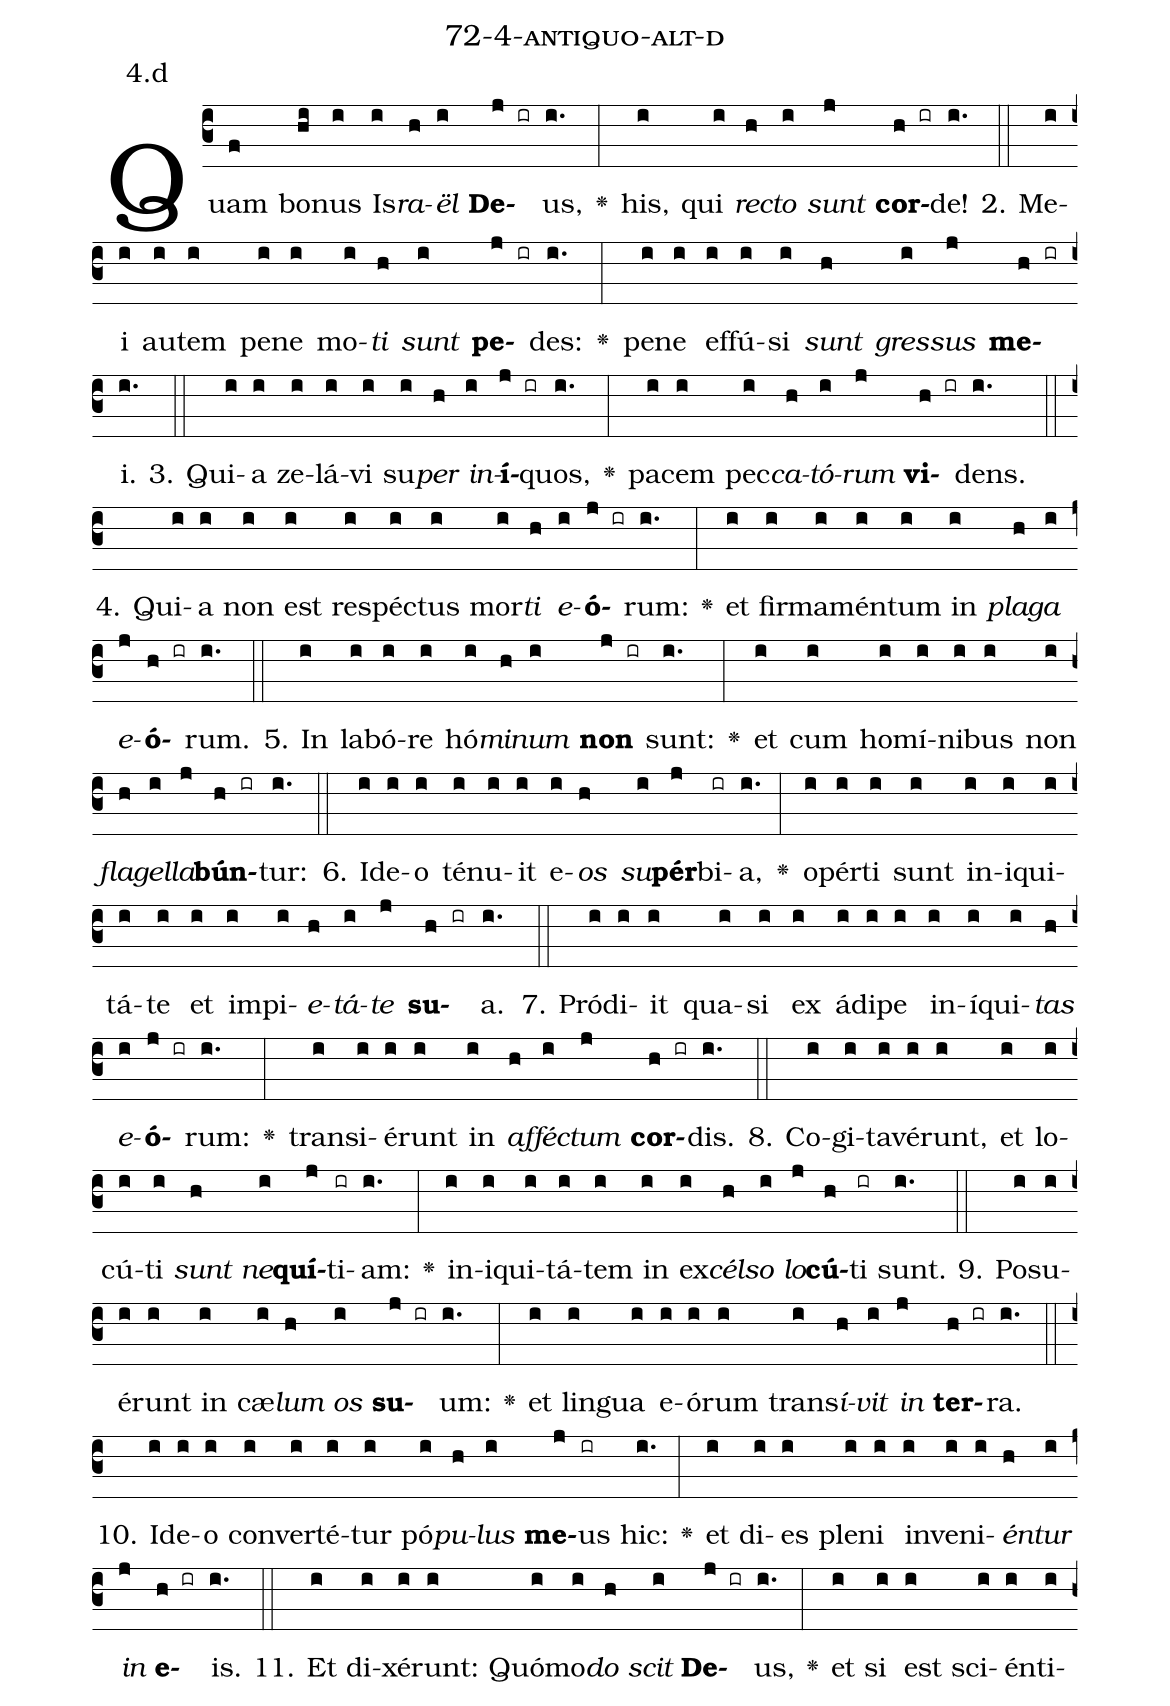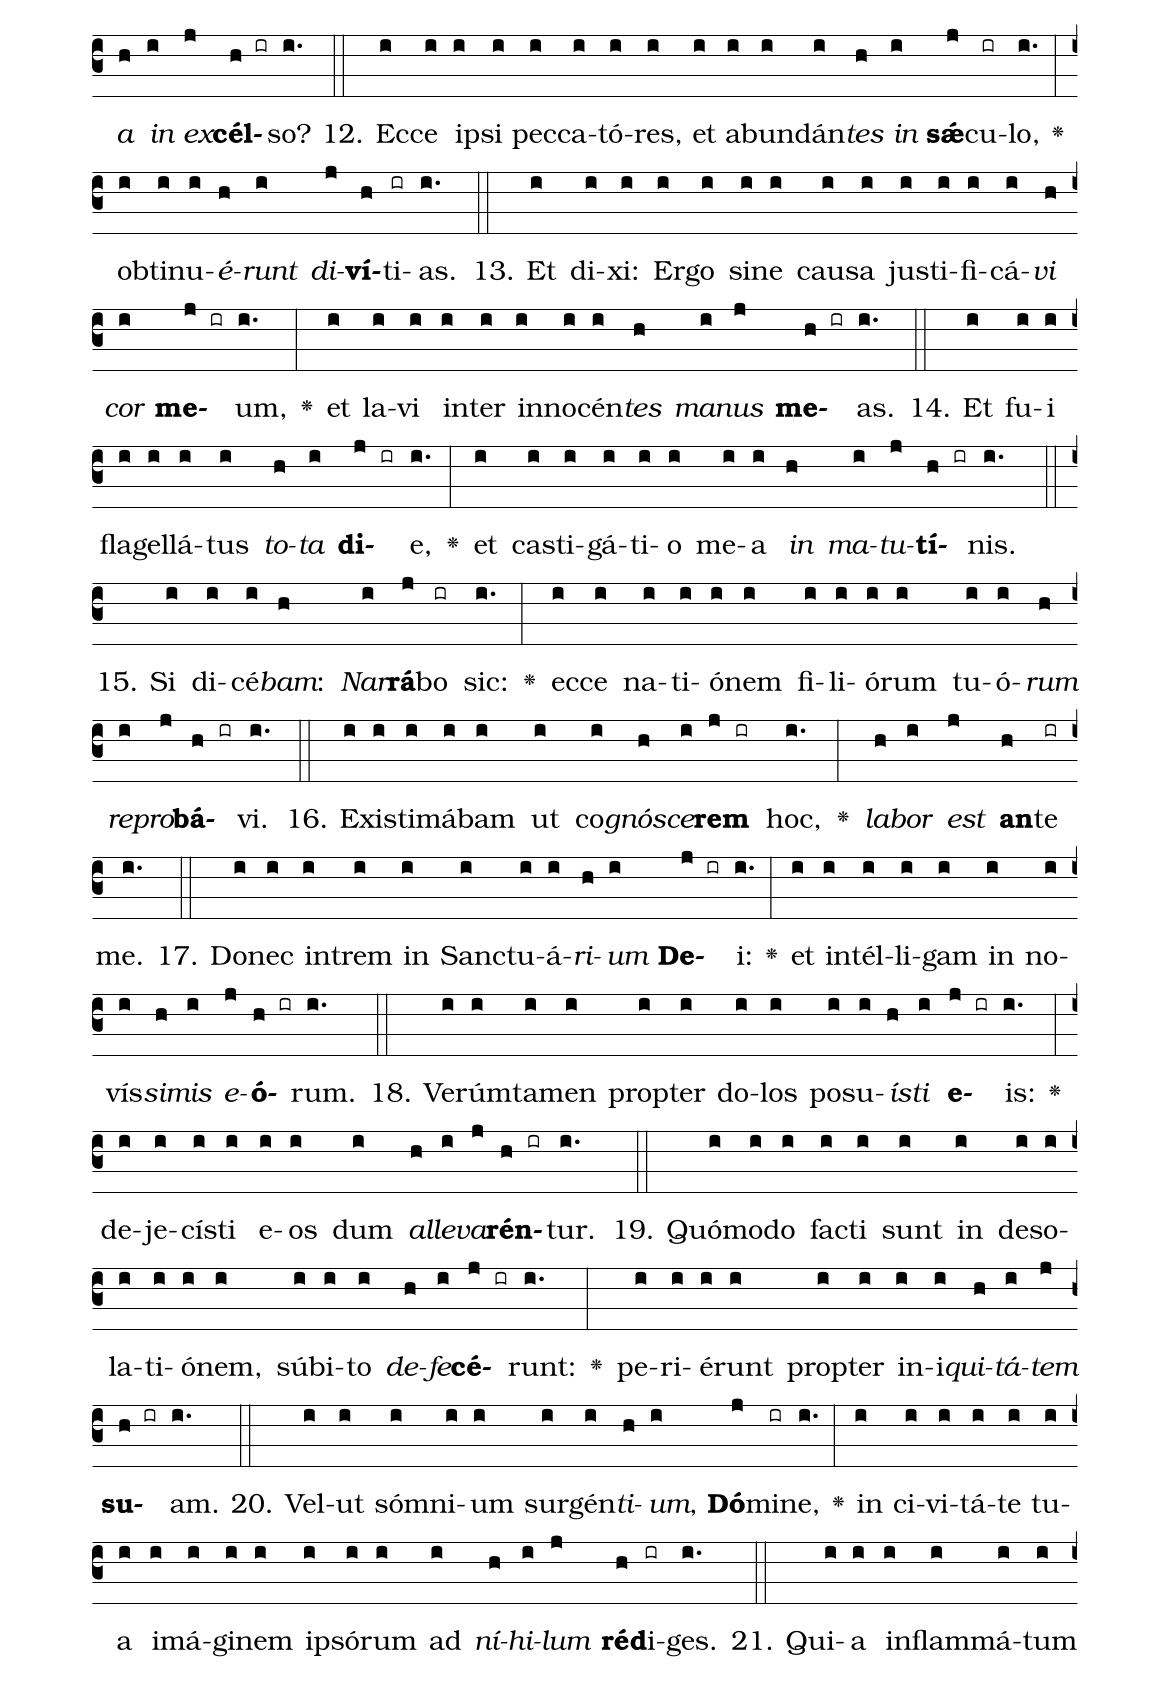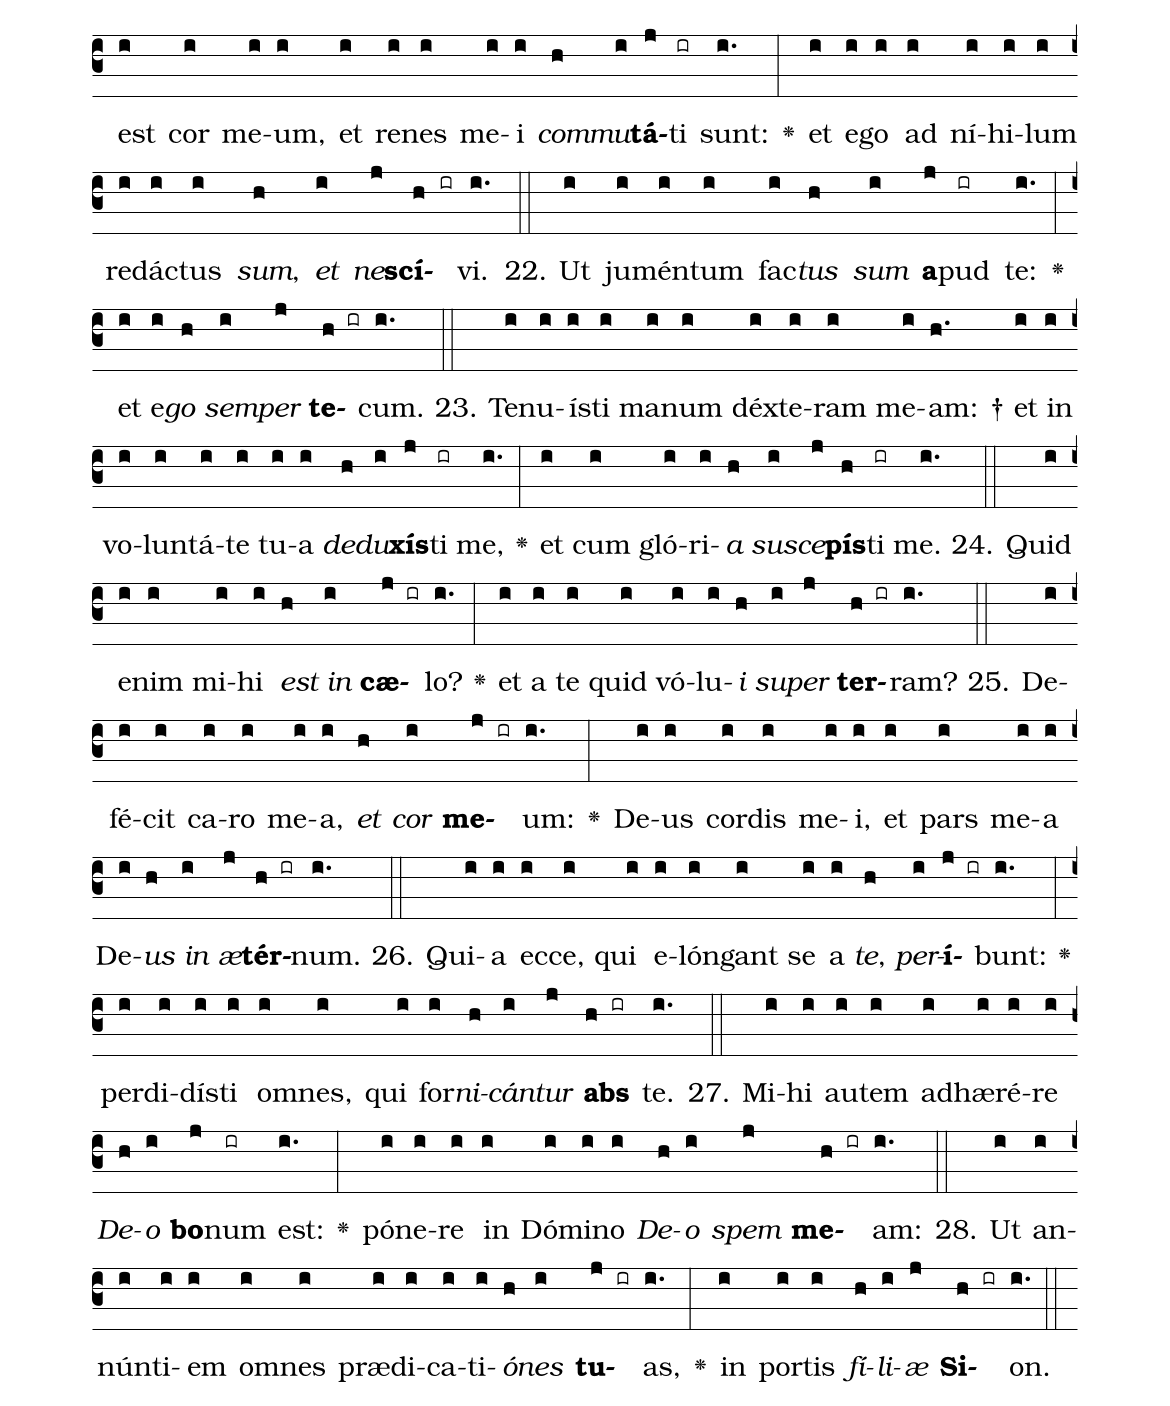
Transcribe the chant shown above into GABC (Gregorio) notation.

name: 72-4-antiquo-alt-d;
annotation: 4.d;
%%
(c3)Quam(f) bo(hi)nus(i) Is(i)<i>ra</i>(h)<i>ël</i>(i) <b>De</b>(j ir)us,(i.) <v>\greheightstar</v>(:) his,(i) qui(i) <i>rec</i>(h)<i>to</i>(i) <i>sunt</i>(j) <b>cor</b>(h ir)de!(i.) (::)
2. Me(i)i(i) au(i)tem(i) pe(i)ne(i) mo(i)<i>ti</i>(h) <i>sunt</i>(i) <b>pe</b>(j ir)des:(i.) <v>\greheightstar</v>(:) pe(i)ne(i) ef(i)fú(i)si(i) <i>sunt</i>(h) <i>gres</i>(i)<i>sus</i>(j) <b>me</b>(h ir)i.(i.) (::)
3. Qui(i)a(i) ze(i)lá(i)vi(i) su(i)<i>per</i>(h) <i>in</i>(i)<b>í</b>(j ir)quos,(i.) <v>\greheightstar</v>(:) pa(i)cem(i) pec(i)<i>ca</i>(h)<i>tó</i>(i)<i>rum</i>(j) <b>vi</b>(h ir)dens.(i.) (::)
4. Qui(i)a(i) non(i) est(i) re(i)spéc(i)tus(i) mor(i)<i>ti</i>(h) <i>e</i>(i)<b>ó</b>(j ir)rum:(i.) <v>\greheightstar</v>(:) et(i) fir(i)ma(i)mén(i)tum(i) in(i) <i>pla</i>(h)<i>ga</i>(i) <i>e</i>(j)<b>ó</b>(h ir)rum.(i.) (::)
5. In(i) la(i)bó(i)re(i) hó(i)<i>mi</i>(h)<i>num</i>(i) <b>non</b>(j ir) sunt:(i.) <v>\greheightstar</v>(:) et(i) cum(i) ho(i)mí(i)ni(i)bus(i) non(i) <i>fla</i>(h)<i>gel</i>(i)<i>la</i>(j)<b>bún</b>(h ir)tur:(i.) (::)
6. Id(i)e(i)o(i) té(i)nu(i)it(i) e(i)<i>os</i>(h) <i>su</i>(i)<b>pér</b>(j)bi(ir)a,(i.) <v>\greheightstar</v>(:) o(i)pér(i)ti(i) sunt(i) in(i)i(i)qui(i)tá(i)te(i) et(i) im(i)pi(i)<i>e</i>(h)<i>tá</i>(i)<i>te</i>(j) <b>su</b>(h ir)a.(i.) (::)
7. Pród(i)i(i)it(i) qua(i)si(i) ex(i) á(i)di(i)pe(i) in(i)í(i)qui(i)<i>tas</i>(h) <i>e</i>(i)<b>ó</b>(j ir)rum:(i.) <v>\greheightstar</v>(:) trans(i)i(i)é(i)runt(i) in(i) <i>af</i>(h)<i>féc</i>(i)<i>tum</i>(j) <b>cor</b>(h ir)dis.(i.) (::)
8. Co(i)gi(i)ta(i)vé(i)runt,(i) et(i) lo(i)cú(i)ti(i) <i>sunt</i>(h) <i>ne</i>(i)<b>quí</b>(j)ti(ir)am:(i.) <v>\greheightstar</v>(:) in(i)i(i)qui(i)tá(i)tem(i) in(i) ex(i)<i>cél</i>(h)<i>so</i>(i) <i>lo</i>(j)<b>cú</b>(h)ti(ir) sunt.(i.) (::)
9. Po(i)su(i)é(i)runt(i) in(i) cæ(i)<i>lum</i>(h) <i>os</i>(i) <b>su</b>(j ir)um:(i.) <v>\greheightstar</v>(:) et(i) lin(i)gua(i) e(i)ó(i)rum(i) trans(i)<i>í</i>(h)<i>vit</i>(i) <i>in</i>(j) <b>ter</b>(h ir)ra.(i.) (::)
10. Id(i)e(i)o(i) con(i)ver(i)té(i)tur(i) pó(i)<i>pu</i>(h)<i>lus</i>(i) <b>me</b>(j)us(ir) hic:(i.) <v>\greheightstar</v>(:) et(i) di(i)es(i) ple(i)ni(i) in(i)ve(i)ni(i)<i>én</i>(h)<i>tur</i>(i) <i>in</i>(j) <b>e</b>(h ir)is.(i.) (::)
11. Et(i) di(i)xé(i)runt:(i) Quó(i)mo(i)<i>do</i>(h) <i>scit</i>(i) <b>De</b>(j ir)us,(i.) <v>\greheightstar</v>(:) et(i) si(i) est(i) sci(i)én(i)ti(i)<i>a</i>(h) <i>in</i>(i) <i>ex</i>(j)<b>cél</b>(h ir)so?(i.) (::)
12. Ec(i)ce(i) ip(i)si(i) pec(i)ca(i)tó(i)res,(i) et(i) ab(i)un(i)dán(i)<i>tes</i>(h) <i>in</i>(i) <b>sǽ</b>(j)cu(ir)lo,(i.) <v>\greheightstar</v>(:) ob(i)ti(i)nu(i)<i>é</i>(h)<i>runt</i>(i) <i>di</i>(j)<b>ví</b>(h)ti(ir)as.(i.) (::)
13. Et(i) di(i)xi:(i) Er(i)go(i) si(i)ne(i) cau(i)sa(i) jus(i)ti(i)fi(i)cá(i)<i>vi</i>(h) <i>cor</i>(i) <b>me</b>(j ir)um,(i.) <v>\greheightstar</v>(:) et(i) la(i)vi(i) in(i)ter(i) in(i)no(i)cén(i)<i>tes</i>(h) <i>ma</i>(i)<i>nus</i>(j) <b>me</b>(h ir)as.(i.) (::)
14. Et(i) fu(i)i(i) fla(i)gel(i)lá(i)tus(i) <i>to</i>(h)<i>ta</i>(i) <b>di</b>(j ir)e,(i.) <v>\greheightstar</v>(:) et(i) cas(i)ti(i)gá(i)ti(i)o(i) me(i)a(i) <i>in</i>(h) <i>ma</i>(i)<i>tu</i>(j)<b>tí</b>(h ir)nis.(i.) (::)
15. Si(i) di(i)cé(i)<i>bam</i>:(h) <i>Nar</i>(i)<b>rá</b>(j)bo(ir) sic:(i.) <v>\greheightstar</v>(:) ec(i)ce(i) na(i)ti(i)ó(i)nem(i) fi(i)li(i)ó(i)rum(i) tu(i)ó(i)<i>rum</i>(h) <i>re</i>(i)<i>pro</i>(j)<b>bá</b>(h ir)vi.(i.) (::)
16. Ex(i)is(i)ti(i)má(i)bam(i) ut(i) co(i)<i>gnó</i>(h)<i>sce</i>(i)<b>rem</b>(j ir) hoc,(i.) <v>\greheightstar</v>(:) <i>la</i>(h)<i>bor</i>(i) <i>est</i>(j) <b>an</b>(h)te(ir) me.(i.) (::)
17. Do(i)nec(i) in(i)trem(i) in(i) Sanc(i)tu(i)á(i)<i>ri</i>(h)<i>um</i>(i) <b>De</b>(j ir)i:(i.) <v>\greheightstar</v>(:) et(i) in(i)tél(i)li(i)gam(i) in(i) no(i)vís(i)<i>si</i>(h)<i>mis</i>(i) <i>e</i>(j)<b>ó</b>(h ir)rum.(i.) (::)
18. Ve(i)rúm(i)ta(i)men(i) prop(i)ter(i) do(i)los(i) po(i)su(i)<i>ís</i>(h)<i>ti</i>(i) <b>e</b>(j ir)is:(i.) <v>\greheightstar</v>(:) de(i)je(i)cís(i)ti(i) e(i)os(i) dum(i) <i>al</i>(h)<i>le</i>(i)<i>va</i>(j)<b>rén</b>(h ir)tur.(i.) (::)
19. Quó(i)mo(i)do(i) fac(i)ti(i) sunt(i) in(i) de(i)so(i)la(i)ti(i)ó(i)nem,(i) súb(i)i(i)to(i) <i>de</i>(h)<i>fe</i>(i)<b>cé</b>(j ir)runt:(i.) <v>\greheightstar</v>(:) pe(i)ri(i)é(i)runt(i) prop(i)ter(i) in(i)i(i)<i>qui</i>(h)<i>tá</i>(i)<i>tem</i>(j) <b>su</b>(h ir)am.(i.) (::)
20. Vel(i)ut(i) sóm(i)ni(i)um(i) sur(i)gén(i)<i>ti</i>(h)<i>um</i>,(i) <b>Dó</b>(j)mi(ir)ne,(i.) <v>\greheightstar</v>(:) in(i) ci(i)vi(i)tá(i)te(i) tu(i)a(i) i(i)má(i)gi(i)nem(i) ip(i)só(i)rum(i) ad(i) <i>ní</i>(h)<i>hi</i>(i)<i>lum</i>(j) <b>réd</b>(h)i(ir)ges.(i.) (::)
21. Qui(i)a(i) in(i)flam(i)má(i)tum(i) est(i) cor(i) me(i)um,(i) et(i) re(i)nes(i) me(i)i(i) <i>com</i>(h)<i>mu</i>(i)<b>tá</b>(j)ti(ir) sunt:(i.) <v>\greheightstar</v>(:) et(i) e(i)go(i) ad(i) ní(i)hi(i)lum(i) red(i)ác(i)tus(i) <i>sum</i>,(h) <i>et</i>(i) <i>ne</i>(j)<b>scí</b>(h ir)vi.(i.) (::)
22. Ut(i) ju(i)mén(i)tum(i) fac(i)<i>tus</i>(h) <i>sum</i>(i) <b>a</b>(j)pud(ir) te:(i.) <v>\greheightstar</v>(:) et(i) e(i)<i>go</i>(h) <i>sem</i>(i)<i>per</i>(j) <b>te</b>(h ir)cum.(i.) (::)
23. Te(i)nu(i)ís(i)ti(i) ma(i)num(i) déx(i)te(i)ram(i) me(i)am: †(h.) et(i) in(i) vo(i)lun(i)tá(i)te(i) tu(i)a(i) <i>de</i>(h)<i>du</i>(i)<b>xís</b>(j)ti(ir) me,(i.) <v>\greheightstar</v>(:) et(i) cum(i) gló(i)ri(i)<i>a</i>(h) <i>su</i>(i)<i>sce</i>(j)<b>pís</b>(h)ti(ir) me.(i.) (::)
24. Quid(i) e(i)nim(i) mi(i)hi(i) <i>est</i>(h) <i>in</i>(i) <b>cæ</b>(j ir)lo?(i.) <v>\greheightstar</v>(:) et(i) a(i) te(i) quid(i) vó(i)lu(i)<i>i</i>(h) <i>su</i>(i)<i>per</i>(j) <b>ter</b>(h ir)ram?(i.) (::)
25. De(i)fé(i)cit(i) ca(i)ro(i) me(i)a,(i) <i>et</i>(h) <i>cor</i>(i) <b>me</b>(j ir)um:(i.) <v>\greheightstar</v>(:) De(i)us(i) cor(i)dis(i) me(i)i,(i) et(i) pars(i) me(i)a(i) De(i)<i>us</i>(h) <i>in</i>(i) <i>æ</i>(j)<b>tér</b>(h ir)num.(i.) (::)
26. Qui(i)a(i) ec(i)ce,(i) qui(i) e(i)lón(i)gant(i) se(i) a(i) <i>te</i>,(h) <i>per</i>(i)<b>í</b>(j ir)bunt:(i.) <v>\greheightstar</v>(:) per(i)di(i)dís(i)ti(i) om(i)nes,(i) qui(i) for(i)<i>ni</i>(h)<i>cán</i>(i)<i>tur</i>(j) <b>abs</b>(h ir) te.(i.) (::)
27. Mi(i)hi(i) au(i)tem(i) ad(i)hæ(i)ré(i)re(i) <i>De</i>(h)<i>o</i>(i) <b>bo</b>(j)num(ir) est:(i.) <v>\greheightstar</v>(:) pó(i)ne(i)re(i) in(i) Dó(i)mi(i)no(i) <i>De</i>(h)<i>o</i>(i) <i>spem</i>(j) <b>me</b>(h ir)am:(i.) (::)
28. Ut(i) an(i)nún(i)ti(i)em(i) om(i)nes(i) præ(i)di(i)ca(i)ti(i)<i>ó</i>(h)<i>nes</i>(i) <b>tu</b>(j ir)as,(i.) <v>\greheightstar</v>(:) in(i) por(i)tis(i) <i>fí</i>(h)<i>li</i>(i)<i>æ</i>(j) <b>Si</b>(h ir)on.(i.) (::)
